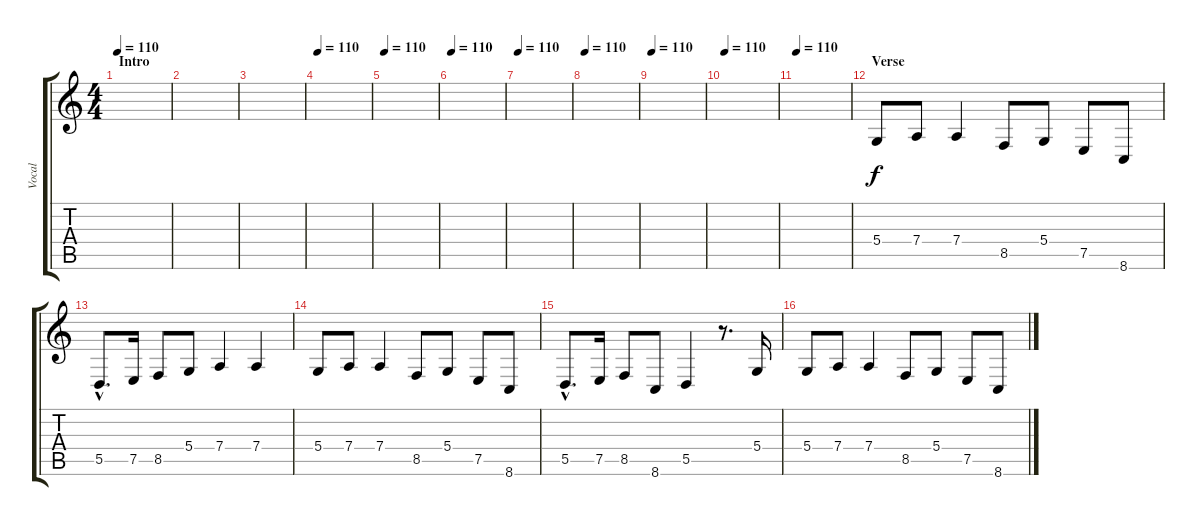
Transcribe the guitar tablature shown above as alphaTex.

\track ("Vocal" "Vocal") {instrument choiraahs}
\staff {score tabs}
\tuning (E4 B3 G3 D3 A2 E2) {hide}
\ts (4 4)
\section ("" "Intro")
\tempo 110
\tempo 100
\tempo 110
\clef g2
\ks c
|
|
|
\tempo 110
|
\tempo 110
|
\tempo 110
|
\tempo 110
|
\tempo 110
|
\tempo 110
|
\tempo 110
|
\tempo 110
|
\section ("" "Verse")
5.4.8 7.4.8 7.4.4 8.5.8 5.4.8 7.5.8 8.6.8 |
5.5{hac}.8{d} 7.5.16 8.5.8 5.4.8 7.4.4 7.4.4 |
5.4.8 7.4.8 7.4.4 8.5.8 5.4.8 7.5.8 8.6.8 |
5.5{hac}.8{d} 7.5.16 8.5.8 8.6.8 5.5.4 r.8{d} 5.4.16 |
5.4.8 7.4.8 7.4.4 8.5.8 5.4.8 7.5.8 8.6.8
